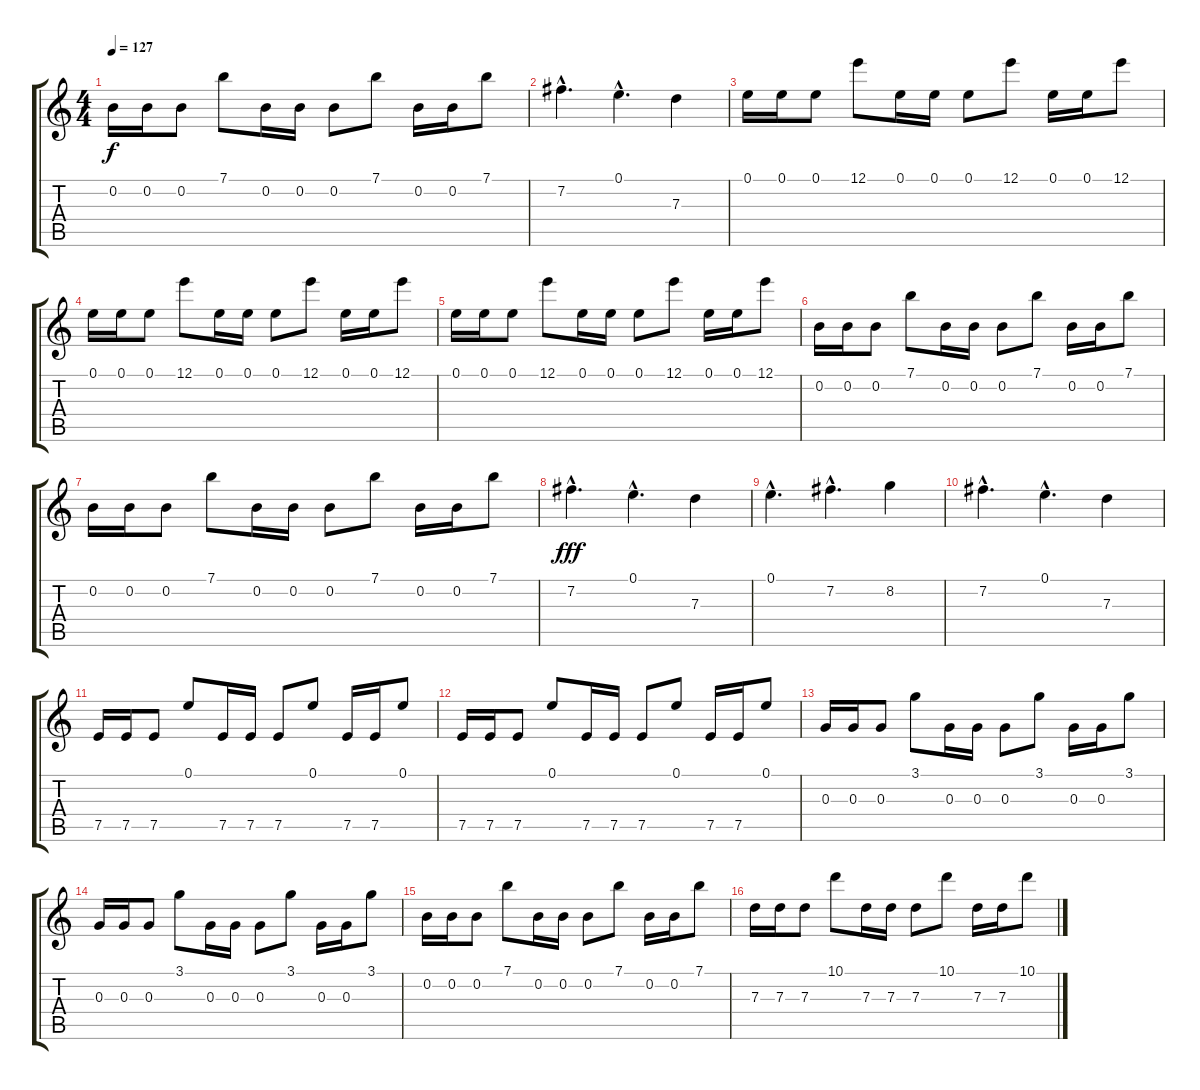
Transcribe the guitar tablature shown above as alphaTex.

\track "" {instrument acousticguitarnylon}
\staff {score tabs}
\tuning (E4 B3 G3 D3 A2 E2) {hide}
\ts (4 4)
\tempo 127
\clef g2
\ks c
0.2.16{dy f} 0.2.16 0.2.8 7.1.8 0.2.16 0.2.16 0.2.8 7.1.8 0.2.16 0.2.16 7.1.8 |
7.2{hac}.4{d} 0.1{hac}.4{d} 7.3.4 |
0.1.16 0.1.16 0.1.8 12.1.8 0.1.16 0.1.16 0.1.8 12.1.8 0.1.16 0.1.16 12.1.8 |
0.1.16 0.1.16 0.1.8 12.1.8 0.1.16 0.1.16 0.1.8 12.1.8 0.1.16 0.1.16 12.1.8 |
0.1.16 0.1.16 0.1.8 12.1.8 0.1.16 0.1.16 0.1.8 12.1.8 0.1.16 0.1.16 12.1.8 |
0.2.16 0.2.16 0.2.8 7.1.8 0.2.16 0.2.16 0.2.8 7.1.8 0.2.16 0.2.16 7.1.8 |
0.2.16 0.2.16 0.2.8 7.1.8 0.2.16 0.2.16 0.2.8 7.1.8 0.2.16 0.2.16 7.1.8 |
7.2{hac}.4{d dy fff instrument overdrivenguitar} 0.1{hac}.4{d} 7.3.4 |
0.1{hac}.4{d} 7.2{hac}.4{d} 8.2.4 |
7.2{hac}.4{d} 0.1{hac}.4{d} 7.3.4 |
7.5.16 7.5.16 7.5.8 0.1.8 7.5.16 7.5.16 7.5.8 0.1.8 7.5.16 7.5.16 0.1.8 |
7.5.16 7.5.16 7.5.8 0.1.8 7.5.16 7.5.16 7.5.8 0.1.8 7.5.16 7.5.16 0.1.8 |
0.3.16 0.3.16 0.3.8 3.1.8 0.3.16 0.3.16 0.3.8 3.1.8 0.3.16 0.3.16 3.1.8 |
0.3.16 0.3.16 0.3.8 3.1.8 0.3.16 0.3.16 0.3.8 3.1.8 0.3.16 0.3.16 3.1.8 |
0.2.16 0.2.16 0.2.8 7.1.8 0.2.16 0.2.16 0.2.8 7.1.8 0.2.16 0.2.16 7.1.8 |
7.3.16 7.3.16 7.3.8 10.1.8 7.3.16 7.3.16 7.3.8 10.1.8 7.3.16 7.3.16 10.1.8
